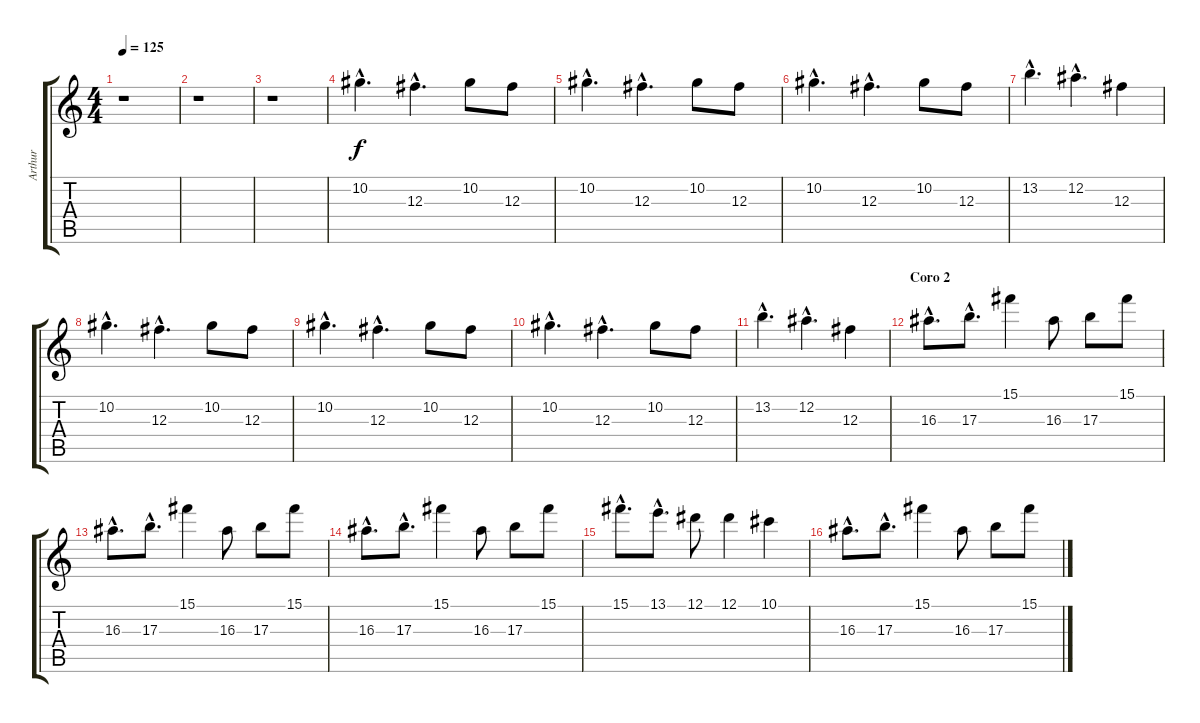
\track ("Arthur" "Arthur") {instrument distortionguitar}
\staff {score tabs}
\tuning (Eb4 Bb3 Gb3 Db3 Ab2 Eb2) {hide}
\ts (4 4)
\tempo 125
\clef g2
\ks c
r.1{dy f} |
r.1 |
r.1 |
10.2{hac}.4{d volume 10} 12.3{hac}.4{d} 10.2.8 12.3.8 |
10.2{hac}.4{d} 12.3{hac}.4{d} 10.2.8 12.3.8 |
10.2{hac}.4{d} 12.3{hac}.4{d} 10.2.8 12.3.8 |
13.2{hac}.4{d} 12.2{hac}.4{d} 12.3.4 |
10.2{hac}.4{d} 12.3{hac}.4{d} 10.2.8 12.3.8 |
10.2{hac}.4{d} 12.3{hac}.4{d} 10.2.8 12.3.8 |
10.2{hac}.4{d} 12.3{hac}.4{d} 10.2.8 12.3.8 |
13.2{hac}.4{d} 12.2{hac}.4{d} 12.3.4 |
\section ("" "Coro 2")
16.3{hac}.8{d volume 12} 17.3{hac}.8{d} 15.1.4 16.3.8 17.3.8 15.1.8 |
16.3{hac}.8{d} 17.3{hac}.8{d} 15.1.4 16.3.8 17.3.8 15.1.8 |
16.3{hac}.8{d} 17.3{hac}.8{d} 15.1.4 16.3.8 17.3.8 15.1.8 |
15.1{hac}.8{d} 13.1{hac}.8{d} 12.1.8 12.1.4 10.1.4 |
16.3{hac}.8{d} 17.3{hac}.8{d} 15.1.4 16.3.8 17.3.8 15.1.8
